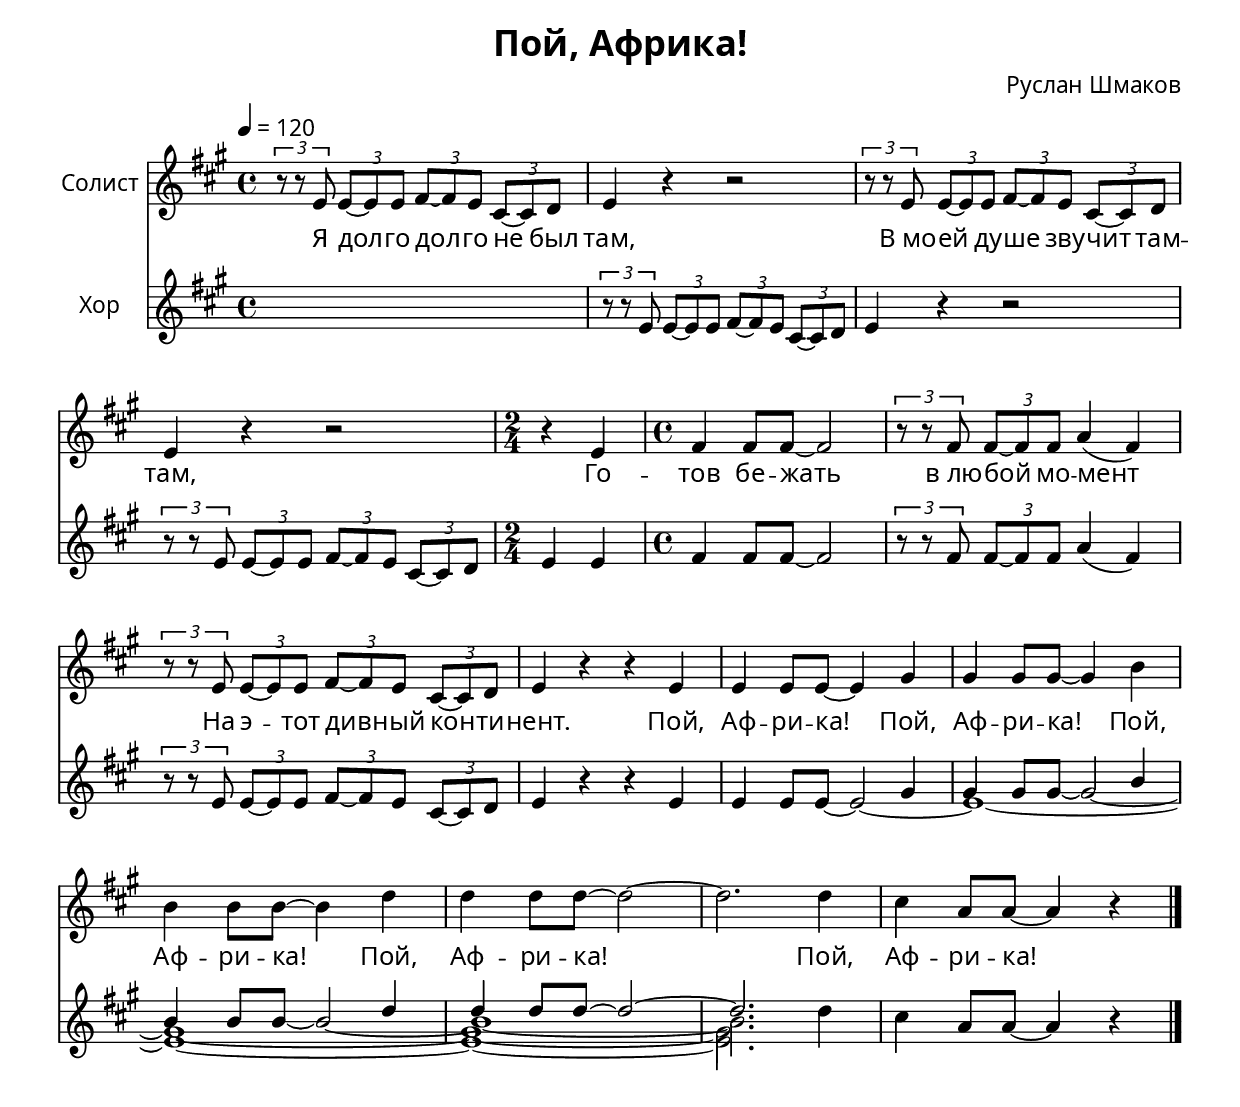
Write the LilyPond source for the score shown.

\version "2.16.0"

\header {
  title = "Пой, Африка!"
  composer = "Руслан Шмаков"
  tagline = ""
}

\include "deutsch.ly"

#(set! paper-alist (cons '("my size" . (cons (* 210 mm) (* 190 mm))) paper-alist)) % урезал высоту чтобы убрать пустое поле

\paper {
  #(set-paper-size "my size")
%  bottom-margin = #-5
}

\paper  {
  myStaffSize = #20
  #(define fonts
    (make-pango-font-tree "Linux Libertine"
                          "Droid Sans"
                          "Droid Sans Mono"
                           (/ myStaffSize 20)))
}

global = {
  \key a \major
  \time 4/4
  \tempo 4 = 120
}

soloist = \new Voice = "soloist" {
\relative c' {
  \times 2/3 {r8 r e} \times 2/3 {e ~ e e} \times 2/3 {fis ~ fis e} \times 2/3 {cis ~ cis d}
  e4 r r2
  \times 2/3 {r8 r e} \times 2/3 {e ~ e e} \times 2/3 {fis ~ fis e} \times 2/3 {cis ~ cis d}
  e4 r r2
  \time 2/4
  r4 e
  \time 4/4
  fis4 fis8 fis ~ fis2
  \times 2/3 {r8 r fis} \times 2/3 {fis ~ fis fis} a4( fis)
  \times 2/3 {r8 r e} \times 2/3 {e ~ e e} \times 2/3 {fis ~ fis e} \times 2/3 {cis ~ cis d}
  e4 r r e
  e4 e8 e8 ~ e4 gis
  gis gis8 gis ~ gis4 h4
  h h8 h ~ h4 d4
  d d8 d ~ d2 ~
  d2.
  d4
  cis a8 a ~ a4 r4
}}

choir = \relative c' {
  s1
  \times 2/3 {r8 r e} \times 2/3 {e ~ e e} \times 2/3 {fis ~ fis e} \times 2/3 {cis ~ cis d}
  e4 r r2
  \times 2/3 {r8 r e} \times 2/3 {e ~ e e} \times 2/3 {fis ~ fis e} \times 2/3 {cis ~ cis d}
  \time 2/4
  e4 e
  \time 4/4
  fis4 fis8 fis ~ fis2
  \times 2/3 {r8 r fis} \times 2/3 {fis ~ fis fis} a4( fis)
  \times 2/3 {r8 r e} \times 2/3 {e ~ e e} \times 2/3 {fis ~ fis e} \times 2/3 {cis ~ cis d}
  e4 r r e
  <<
    {
      \voiceOne
      s1
      s1
      s2 s4 d'
      d d8 d ~ d2 ~
      d2.
    }
    \new Voice {
      \voiceTwo
      \stemUp
      s1
      s2 s4 h
      h h8 h ~ h2 ~
      \stemDown
      h1 ~
      h2.
    }
    \new Voice {
      \voiceThree
      \stemUp
      \tieDown
      s2 s4 gis
      gis gis8 gis ~ gis2 ~
      \stemDown
      gis1 ~
      gis1 ~
      gis2.
    }
    \new Voice {
      \voiceFour
      \stemUp
      e4 e8 e ~ e2 ~
      \stemDown
      e1 ~
      e1 ~
      e1 ~
      e2.
    }
  >>
  \oneVoice
  d'4
  cis a8 a ~ a4 r4
}

verses = \new Lyrics \lyricsto "soloist" {
  Я дол -- го дол -- го не был там,
  В_мо -- ей ду -- ше зву -- чит там -- там,
  Го -- тов бе -- жать в_лю -- бой мо -- мент
  На э -- тот див -- ный кон -- ти -- нент.
  Пой, Аф -- ри -- ка!
  Пой, Аф -- ри -- ка!
  Пой, Аф -- ри -- ка!
  Пой, Аф -- ри -- ка!
  Пой, Аф -- ри -- ка!
}

\score {
  <<
    \new Staff {
      \set Staff.instrumentName = "Солист"
      \set Staff.midiInstrument = #"voice oohs"
      <<
      \global
      \soloist
      \bar "|."
    >>
    }
    \verses
    \new Staff {
      \set Staff.instrumentName = "Хор"
      \set Staff.midiInstrument = #"choir aahs"
      \global
      \choir
      \bar "|."
    }
  >>
  \layout{
    \context{
      \Score
      \remove "Bar_number_engraver"
    }
  }
  \midi{}
}
